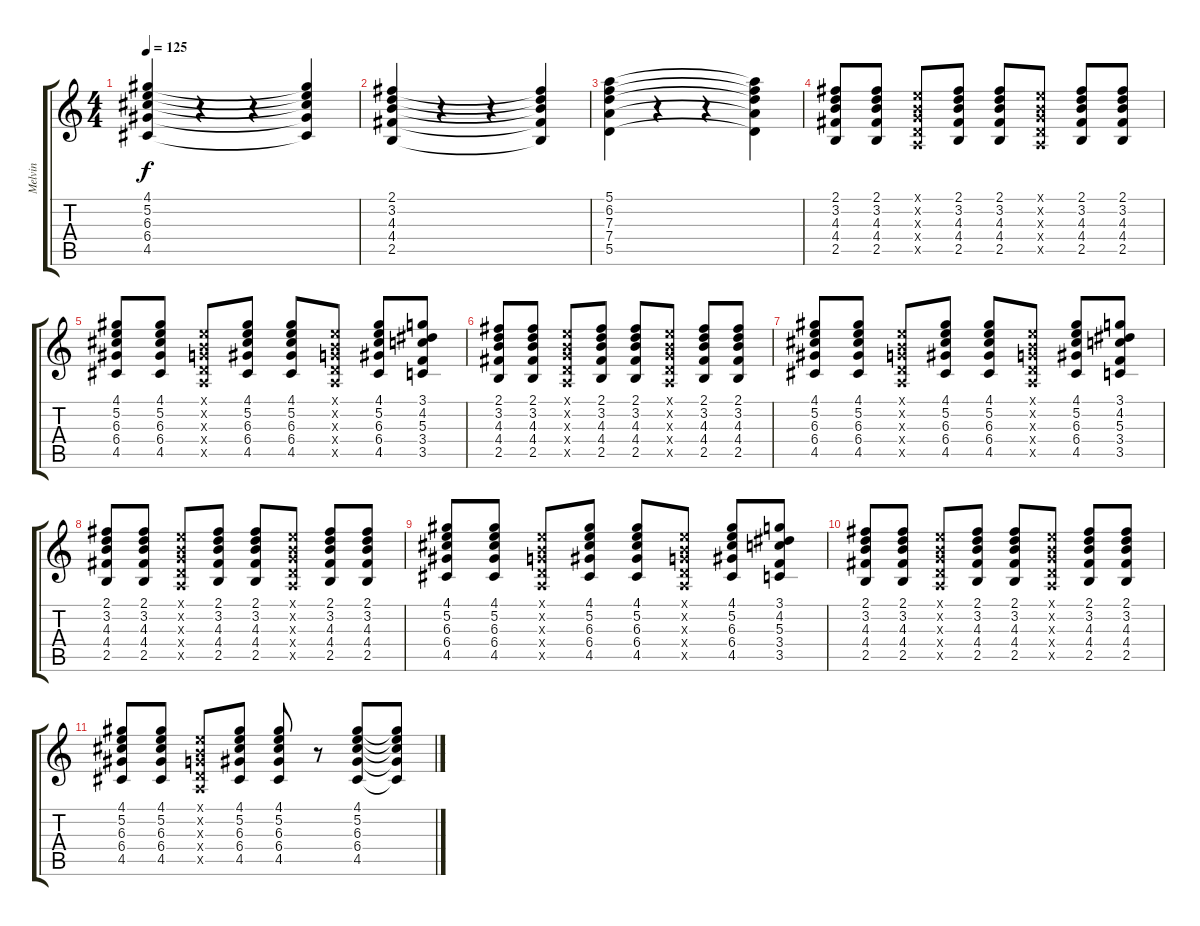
\track ("Melvin" "Melvin") {instrument electricguitarclean}
\staff {score tabs}
\tuning (E4 B3 G3 D3 A2 E2) {hide}
\ts (4 4)
\tempo 125
\clef g2
\ks c
(4.1 5.2 6.3 6.4 4.5).4{dy f} r.4 r.4 (4.1{t} 5.2{t} 6.3{t} 6.4{t} 4.5{t}).4 |
(2.1 3.2 4.3 4.4 2.5).4 r.4 r.4 (2.1{t} 3.2{t} 4.3{t} 4.4{t} 2.5{t}).4 |
(5.1 6.2 7.3 7.4 5.5).4 r.4 r.4 (5.1{t} 6.2{t} 7.3{t} 7.4{t} 5.5{t}).4 |
(2.1 3.2 4.3 4.4 2.5).8 (2.1 3.2 4.3 4.4 2.5).8 (0.1{x} 0.2{x} 0.3{x} 0.4{x} 0.5{x}).8 (2.1 3.2 4.3 4.4 2.5).8 (2.1 3.2 4.3 4.4 2.5).8 (0.1{x} 0.2{x} 0.3{x} 0.4{x} 0.5{x}).8 (2.1 3.2 4.3 4.4 2.5).8 (2.1 3.2 4.3 4.4 2.5).8 |
(4.1 5.2 6.3 6.4 4.5).8 (4.1 5.2 6.3 6.4 4.5).8 (0.1{x} 0.2{x} 0.3{x} 0.4{x} 0.5{x}).8 (4.1 5.2 6.3 6.4 4.5).8 (4.1 5.2 6.3 6.4 4.5).8 (0.1{x} 0.2{x} 0.3{x} 0.4{x} 0.5{x}).8 (4.1 5.2 6.3 6.4 4.5).8 (3.1 4.2 5.3 3.4 3.5).8 |
(2.1 3.2 4.3 4.4 2.5).8 (2.1 3.2 4.3 4.4 2.5).8 (0.1{x} 0.2{x} 0.3{x} 0.4{x} 0.5{x}).8 (2.1 3.2 4.3 4.4 2.5).8 (2.1 3.2 4.3 4.4 2.5).8 (0.1{x} 0.2{x} 0.3{x} 0.4{x} 0.5{x}).8 (2.1 3.2 4.3 4.4 2.5).8 (2.1 3.2 4.3 4.4 2.5).8 |
(4.1 5.2 6.3 6.4 4.5).8 (4.1 5.2 6.3 6.4 4.5).8 (0.1{x} 0.2{x} 0.3{x} 0.4{x} 0.5{x}).8 (4.1 5.2 6.3 6.4 4.5).8 (4.1 5.2 6.3 6.4 4.5).8 (0.1{x} 0.2{x} 0.3{x} 0.4{x} 0.5{x}).8 (4.1 5.2 6.3 6.4 4.5).8 (3.1 4.2 5.3 3.4 3.5).8 |
(2.1 3.2 4.3 4.4 2.5).8 (2.1 3.2 4.3 4.4 2.5).8 (0.1{x} 0.2{x} 0.3{x} 0.4{x} 0.5{x}).8 (2.1 3.2 4.3 4.4 2.5).8 (2.1 3.2 4.3 4.4 2.5).8 (0.1{x} 0.2{x} 0.3{x} 0.4{x} 0.5{x}).8 (2.1 3.2 4.3 4.4 2.5).8 (2.1 3.2 4.3 4.4 2.5).8 |
(4.1 5.2 6.3 6.4 4.5).8 (4.1 5.2 6.3 6.4 4.5).8 (0.1{x} 0.2{x} 0.3{x} 0.4{x} 0.5{x}).8 (4.1 5.2 6.3 6.4 4.5).8 (4.1 5.2 6.3 6.4 4.5).8 (0.1{x} 0.2{x} 0.3{x} 0.4{x} 0.5{x}).8 (4.1 5.2 6.3 6.4 4.5).8 (3.1 4.2 5.3 3.4 3.5).8 |
(2.1 3.2 4.3 4.4 2.5).8 (2.1 3.2 4.3 4.4 2.5).8 (0.1{x} 0.2{x} 0.3{x} 0.4{x} 0.5{x}).8 (2.1 3.2 4.3 4.4 2.5).8 (2.1 3.2 4.3 4.4 2.5).8 (0.1{x} 0.2{x} 0.3{x} 0.4{x} 0.5{x}).8 (2.1 3.2 4.3 4.4 2.5).8 (2.1 3.2 4.3 4.4 2.5).8 |
(4.1 5.2 6.3 6.4 4.5).8 (4.1 5.2 6.3 6.4 4.5).8 (0.1{x} 0.2{x} 0.3{x} 0.4{x} 0.5{x}).8 (4.1 5.2 6.3 6.4 4.5).8 (4.1 5.2 6.3 6.4 4.5).8 r.8 (4.1 5.2 6.3 6.4 4.5).8 (4.1{t} 5.2{t} 6.3{t} 6.4{t} 4.5{t}).8
